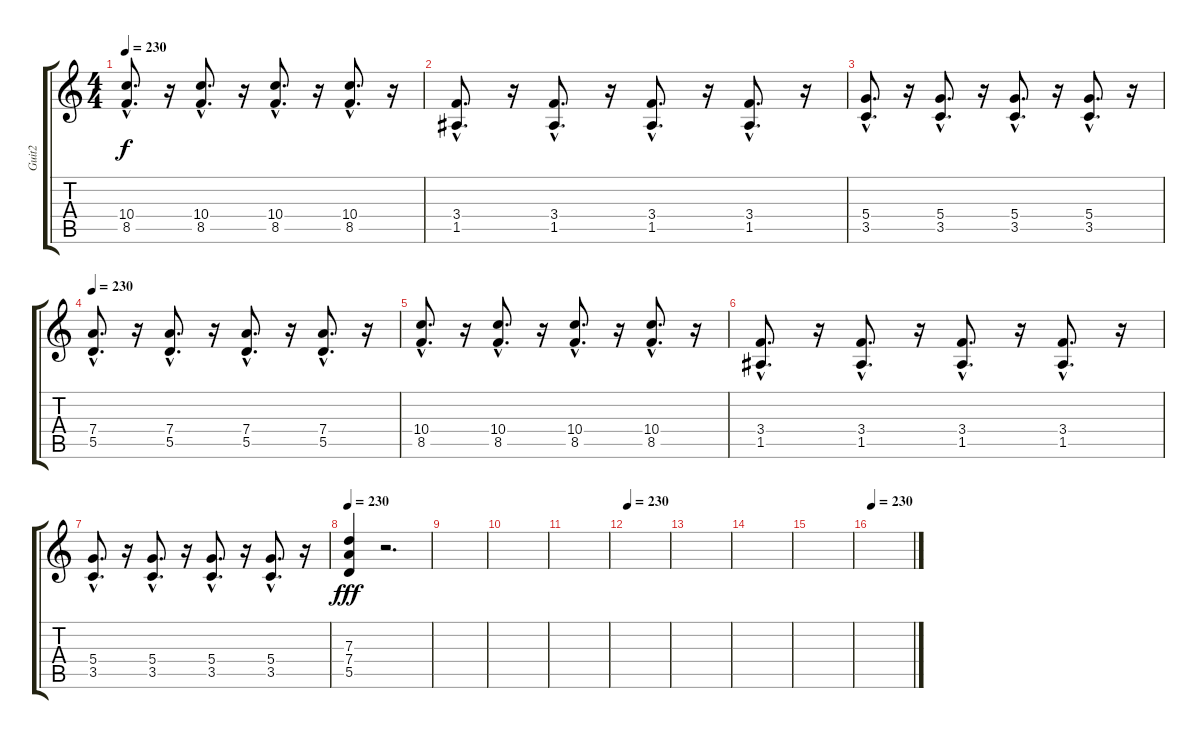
\track ("Guit2" "Guit2") {instrument electricguitarclean}
\staff {score tabs}
\tuning (E4 B3 G3 D3 A2 E2) {hide}
\ts (4 4)
\tempo 230
\clef g2
\ks c
(10.4{hac} 8.5{hac}).8{d dy f} r.16 (10.4{hac} 8.5{hac}).8{d} r.16 (10.4{hac} 8.5{hac}).8{d} r.16 (10.4{hac} 8.5{hac}).8{d} r.16 |
(3.4{hac} 1.5{hac}).8{d} r.16 (3.4{hac} 1.5{hac}).8{d} r.16 (3.4{hac} 1.5{hac}).8{d} r.16 (3.4{hac} 1.5{hac}).8{d} r.16 |
(5.4{hac} 3.5{hac}).8{d} r.16 (5.4{hac} 3.5{hac}).8{d} r.16 (5.4{hac} 3.5{hac}).8{d} r.16 (5.4{hac} 3.5{hac}).8{d} r.16 |
\tempo 230
(7.4{hac} 5.5{hac}).8{d instrument overdrivenguitar} r.16 (7.4{hac} 5.5{hac}).8{d} r.16 (7.4{hac} 5.5{hac}).8{d} r.16 (7.4{hac} 5.5{hac}).8{d} r.16 |
(10.4{hac} 8.5{hac}).8{d} r.16 (10.4{hac} 8.5{hac}).8{d} r.16 (10.4{hac} 8.5{hac}).8{d} r.16 (10.4{hac} 8.5{hac}).8{d} r.16 |
(3.4{hac} 1.5{hac}).8{d} r.16 (3.4{hac} 1.5{hac}).8{d} r.16 (3.4{hac} 1.5{hac}).8{d} r.16 (3.4{hac} 1.5{hac}).8{d} r.16 |
(5.4{hac} 3.5{hac}).8{d} r.16 (5.4{hac} 3.5{hac}).8{d} r.16 (5.4{hac} 3.5{hac}).8{d} r.16 (5.4{hac} 3.5{hac}).8{d} r.16 |
\tempo 230
(7.3 7.4 5.5).4{dy fff} r.2{d} |
|
|
|
\tempo 230
|
|
|
|
\tempo 230
